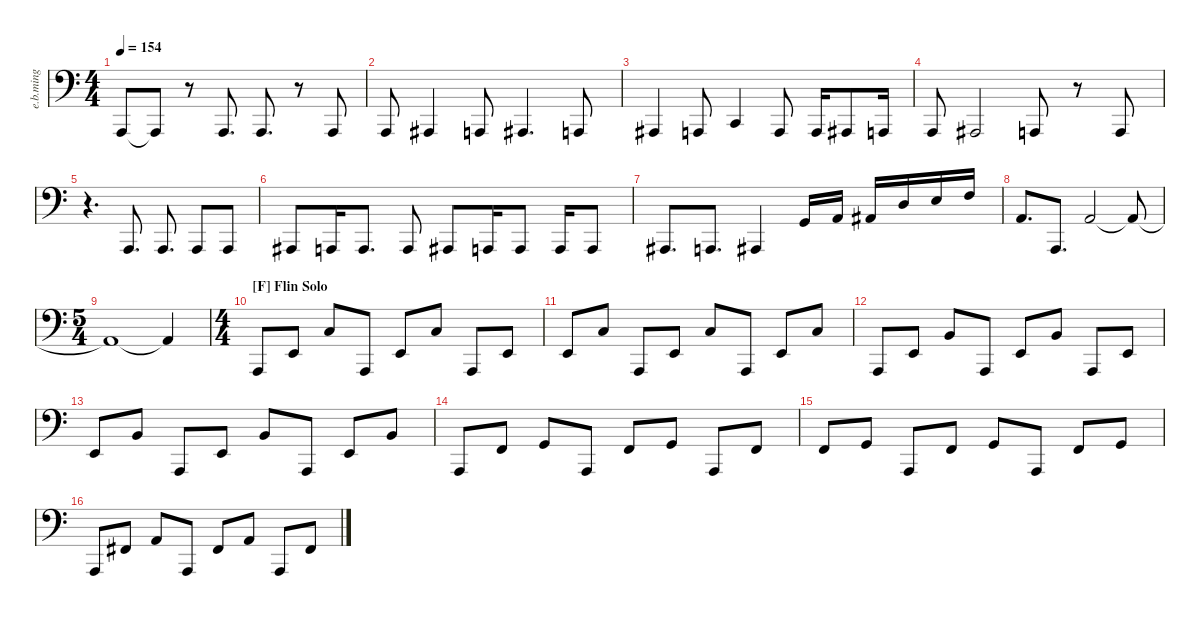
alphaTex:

\defaultSystemsLayout 4
\hideDynamics
\bracketExtendMode nobrackets
\otherSystemsTrackNameOrientation horizontal
\track ("Electric Bass Ming" "e.b.ming") {instrument electricbassfinger}
\staff {score}
\tuning (G2 D2 A1 E1 A0)
\ts (4 4)
\tempo 154
\clef f4
\ks c
0.5.8{dy mf beam Up} 0.5{t}.8{beam Up} r.8{beam Up} 0.5{pm}.8{d beam Up} 0.5{pm}.8{d beam Up} r.8{beam Up} 0.5{pm}.8{beam Up} |
0.5{pm}.8{beam Up} 1.5{acc #}.4{beam Up} 0.5{pm}.8{beam Up} 1.5{acc #}.4{d beam Up} 0.5{pm}.8{beam Up} |
1.5{acc #}.4{beam Up} 0.5{pm}.8{beam Up} 3.5.4{beam Up} 0.5{pm}.8{beam Up} 0.5{pm}.16{beam Up} 1.5{acc #}.8{beam Up} 0.5{pm}.16{beam Up} |
0.5{pm}.8{beam Up} 1.5{acc #}.2{beam Up} 0.5{pm}.8{beam Up} r.8{beam Up} 0.5{pm}.8{beam Up} |
r.4{d beam Down} 0.5{pm}.8{d beam Up} 0.5{pm}.8{d beam Up} 0.5{pm}.8{beam Up} 0.5{pm}.8{beam Up} |
1.5{acc #}.8{beam Up} 0.5{pm}.16{beam Up} 0.5{pm}.8{d beam Up} 0.5{pm}.8{beam Up} 1.5{acc #}.8{beam Up} 0.5{pm}.16{beam Up} 0.5{pm}.8{beam Up} 0.5{pm}.16{beam Up} 0.5{pm}.8{beam Up} |
1.5{acc #}.8{d beam Up} 0.5.8{d beam Up} 1.5{acc #}.4{beam Up} 3.4.16{beam Up} 5.4.16{beam Up} 6.4{acc #}.16{beam Up} 5.3.16{beam Up} 7.3.16{beam Up} 8.3.16{beam Up} |
12.5.8{d beam Up} 0.5{pm}.8{d beam Up} 12.5.2{beam Up} 12.5{t}.8{beam Up} |
\ts (5 4)
\beaming (8 6 4)
12.5{t}.1{beam Up} 12.5{t}.4{beam Up} |
\ts (4 4)
\beaming (8 2 2 2 2)
\section ("F" "Flin Solo")
0.5.8{beam Up} 7.5.8{beam Up} 8.4.8{beam Up} 0.5.8{beam Up} 7.5.8{beam Up} 8.4.8{beam Up} 0.5.8{beam Up} 7.5.8{beam Up} |
7.5.8{beam Up} 8.4.8{beam Up} 0.5.8{beam Up} 7.5.8{beam Up} 8.4.8{beam Up} 0.5.8{beam Up} 7.5.8{beam Up} 8.4.8{beam Up} |
0.5.8{beam Up} 7.5.8{beam Up} 7.4.8{beam Up} 0.5.8{beam Up} 7.5.8{beam Up} 7.4.8{beam Up} 0.5.8{beam Up} 7.5.8{beam Up} |
7.5.8{beam Up} 7.4.8{beam Up} 0.5.8{beam Up} 7.5.8{beam Up} 7.4.8{beam Up} 0.5.8{beam Up} 7.5.8{beam Up} 7.4.8{beam Up} |
0.5.8{beam Up} 8.5.8{beam Up} 10.5.8{beam Up} 0.5.8{beam Up} 8.5.8{beam Up} 10.5.8{beam Up} 0.5.8{beam Up} 8.5.8{beam Up} |
8.5.8{beam Up} 10.5.8{beam Up} 0.5.8{beam Up} 8.5.8{beam Up} 10.5.8{beam Up} 0.5.8{beam Up} 8.5.8{beam Up} 10.5.8{beam Up} |
0.5.8{beam Up} 9.5{acc #}.8{beam Up} 12.5.8{beam Up} 0.5.8{beam Up} 9.5{acc #}.8{beam Up} 12.5.8{beam Up} 0.5.8{beam Up} 9.5{acc #}.8{beam Up}
